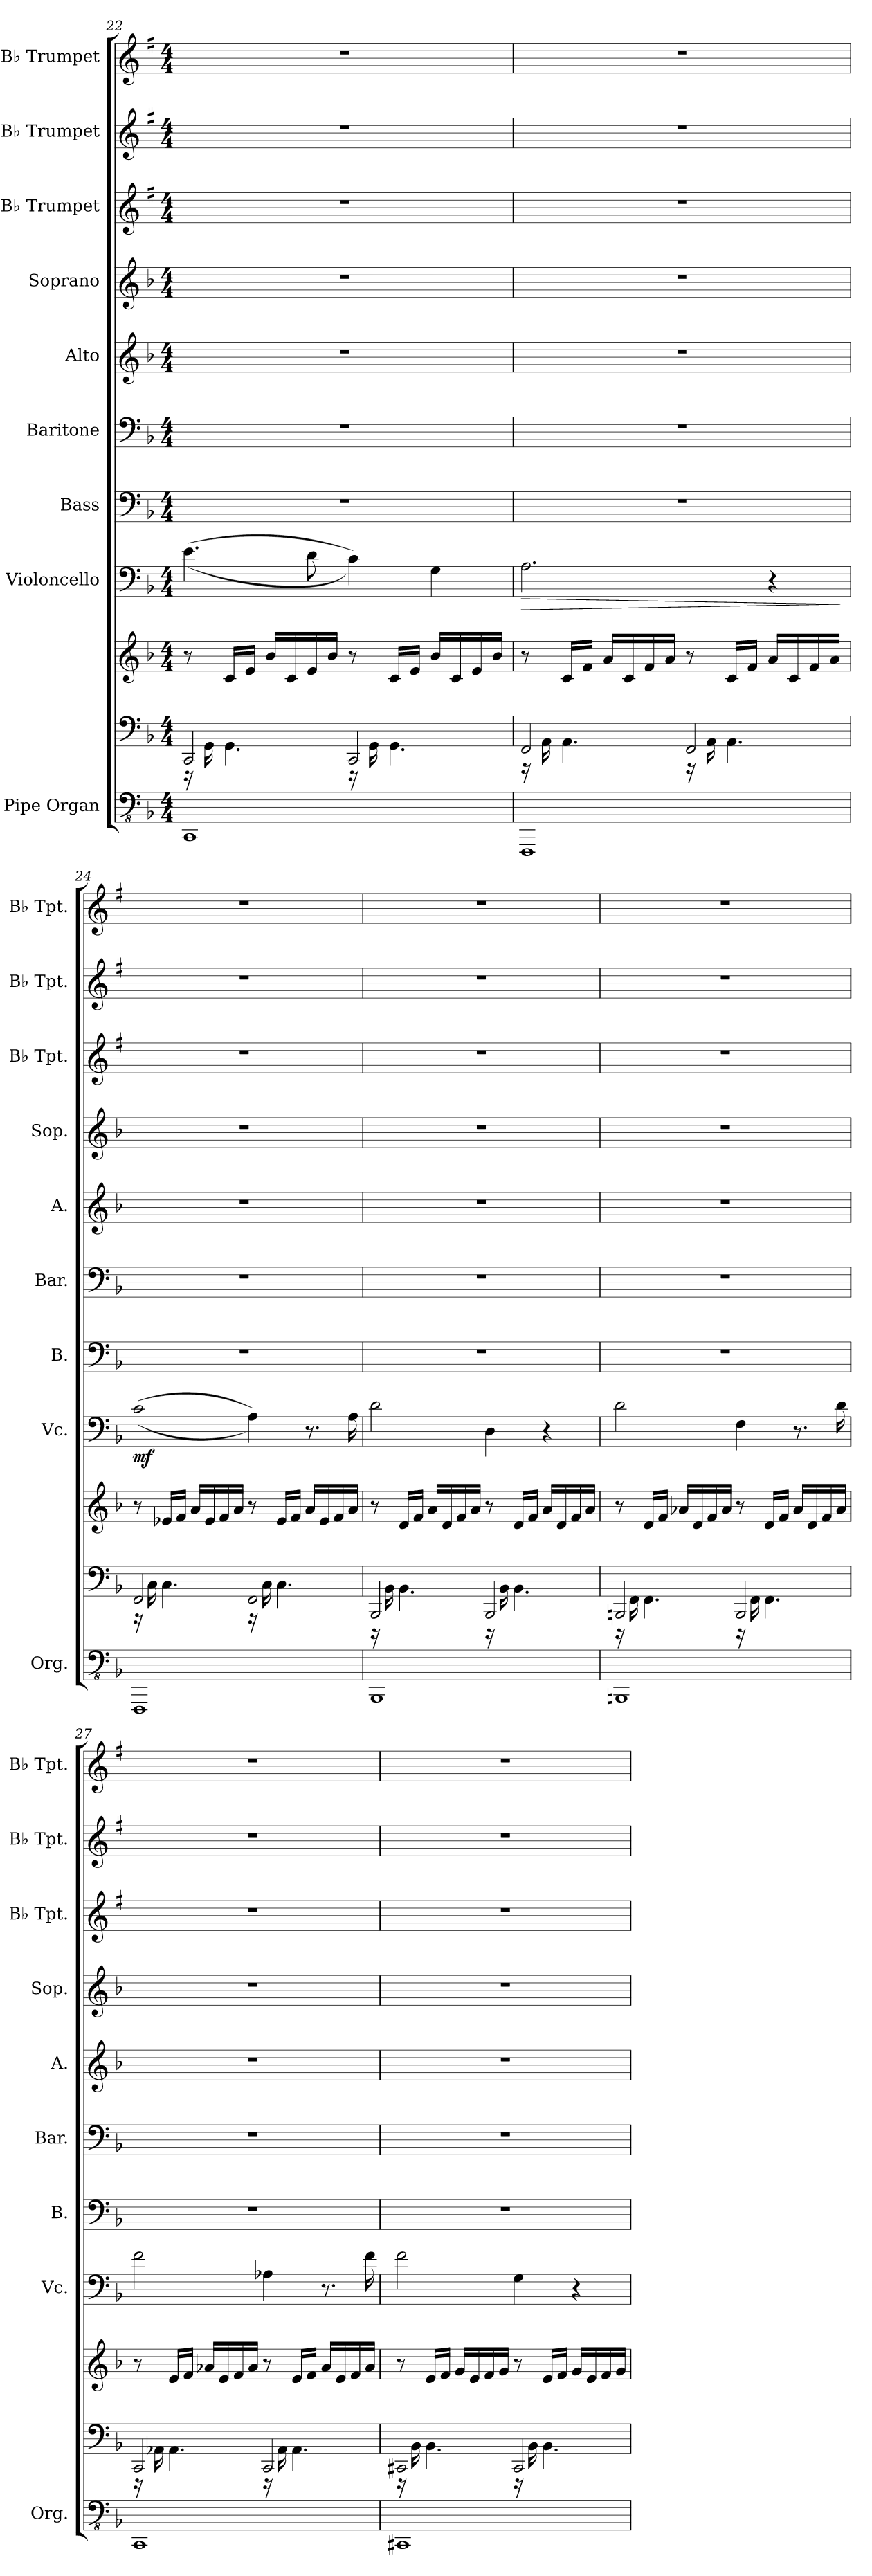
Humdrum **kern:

**kern	**kern	**kern	**kern	**dynam	**kern	**kern	**kern	**kern	**kern	**kern	**kern
*part9	*part9	*part9	*part8	*part8	*part7	*part6	*part5	*part4	*part3	*part2	*part1
*staff11	*staff10	*staff9	*staff8	*staff8	*staff7	*staff6	*staff5	*staff4	*staff3	*staff2	*staff1
*I"Pipe Organ	*	*	*I"Violoncello	*	*I"Bass	*I"Baritone	*I"Alto	*I"Soprano	*I"B♭ Trumpet	*I"B♭ Trumpet	*I"B♭ Trumpet
*I'Org.	*	*	*I'Vc.	*	*I'B.	*I'Bar.	*I'A.	*I'Sop.	*I'B♭ Tpt.	*I'B♭ Tpt.	*I'B♭ Tpt.
*clefFv4	*clefF4	*clefG2	*clefF4	*	*clefF4	*clefF4	*clefG2	*clefG2	*clefG2	*clefG2	*clefG2
*	*	*	*	*	*	*	*	*	*ITrd1c2	*ITrd1c2	*ITrd1c2
*k[b-]	*k[b-]	*k[b-]	*k[b-]	*	*k[b-]	*k[b-]	*k[b-]	*k[b-]	*k[b-]	*k[b-]	*k[b-]
*M4/4	*M4/4	*M4/4	*M4/4	*	*M4/4	*M4/4	*M4/4	*M4/4	*M4/4	*M4/4	*M4/4
=22	=22	=22	=22	=22	=22	=22	=22	=22	=22	=22	=22
*	*^	*	*	*	*	*	*	*	*	*	*
1CCC	2CC/	16r	8r	(>(>4.e\	.	1r	1r	1r	1r	1r	1r	1r
.	.	16GG\	.	.	.	.	.	.	.	.	.	.
.	.	4.GG\	16c/LL	.	.	.	.	.	.	.	.	.
.	.	.	16e/JJ	.	.	.	.	.	.	.	.	.
.	.	.	16b-/LL	.	.	.	.	.	.	.	.	.
.	.	.	16c/	.	.	.	.	.	.	.	.	.
.	.	.	16e/	8d\	.	.	.	.	.	.	.	.
.	.	.	16b-/JJ	.	.	.	.	.	.	.	.	.
.	2CC/	16r	8r	4c\))	.	.	.	.	.	.	.	.
.	.	16GG\	.	.	.	.	.	.	.	.	.	.
.	.	4.GG\	16c/LL	.	.	.	.	.	.	.	.	.
.	.	.	16e/JJ	.	.	.	.	.	.	.	.	.
.	.	.	16b-/LL	4G\	.	.	.	.	.	.	.	.
.	.	.	16c/	.	.	.	.	.	.	.	.	.
.	.	.	16e/	.	.	.	.	.	.	.	.	.
.	.	.	16b-/JJ	.	.	.	.	.	.	.	.	.
=23	=23	=23	=23	=23	=23	=23	=23	=23	=23	=23	=23	=23
!	!	!	!	!	!LO:HP:b	!	!	!	!	!	!	!
1FFFF	2FF/	16r	8r	2.A\	>	1r	1r	1r	1r	1r	1r	1r
.	.	16AA\	.	.	.	.	.	.	.	.	.	.
.	.	4.AA\	16c/LL	.	.	.	.	.	.	.	.	.
.	.	.	16f/JJ	.	.	.	.	.	.	.	.	.
.	.	.	16a/LL	.	.	.	.	.	.	.	.	.
.	.	.	16c/	.	.	.	.	.	.	.	.	.
.	.	.	16f/	.	.	.	.	.	.	.	.	.
.	.	.	16a/JJ	.	.	.	.	.	.	.	.	.
.	2FF/	16r	8r	.	.	.	.	.	.	.	.	.
.	.	16AA\	.	.	.	.	.	.	.	.	.	.
.	.	4.AA\	16c/LL	.	.	.	.	.	.	.	.	.
.	.	.	16f/JJ	.	.	.	.	.	.	.	.	.
.	.	.	16a/LL	4r	.	.	.	.	.	.	.	.
.	.	.	16c/	.	.	.	.	.	.	.	.	.
.	.	.	16f/	.	.	.	.	.	.	.	.	.
.	.	.	16a/JJ	.	.	.	.	.	.	.	.	.
*	*v	*v	*	*	*	*	*	*	*	*	*	*
.	.	.	.	]	.	.	.	.	.	.	.
=24	=24	=24	=24	=24	=24	=24	=24	=24	=24	=24	=24
*	*^	*	*	*	*	*	*	*	*	*	*
!	!	!	!	!	!LO:DY:b	!	!	!	!	!	!	!
1FFFF	2FF/	16r	8r	(>(>2c\	mf	1r	1r	1r	1r	1r	1r	1r
.	.	16C\	.	.	.	.	.	.	.	.	.	.
.	.	4.C\	16e-X/LL	.	.	.	.	.	.	.	.	.
.	.	.	16f/JJ	.	.	.	.	.	.	.	.	.
.	.	.	16a/LL	.	.	.	.	.	.	.	.	.
.	.	.	16e-/	.	.	.	.	.	.	.	.	.
.	.	.	16f/	.	.	.	.	.	.	.	.	.
.	.	.	16a/JJ	.	.	.	.	.	.	.	.	.
.	2FF/	16r	8r	4A\))	.	.	.	.	.	.	.	.
.	.	16C\	.	.	.	.	.	.	.	.	.	.
.	.	4.C\	16e-/LL	.	.	.	.	.	.	.	.	.
.	.	.	16f/JJ	.	.	.	.	.	.	.	.	.
.	.	.	16a/LL	8.r	.	.	.	.	.	.	.	.
.	.	.	16e-/	.	.	.	.	.	.	.	.	.
.	.	.	16f/	.	.	.	.	.	.	.	.	.
.	.	.	16a/JJ	16A\	.	.	.	.	.	.	.	.
!!LO:LB:g=z
=25	=25	=25	=25	=25	=25	=25	=25	=25	=25	=25	=25	=25
1BBBB-	2BBB-/	16r	8r	2d\	.	1r	1r	1r	1r	1r	1r	1r
.	.	16BB-\	.	.	.	.	.	.	.	.	.	.
.	.	4.BB-\	16d/LL	.	.	.	.	.	.	.	.	.
.	.	.	16f/JJ	.	.	.	.	.	.	.	.	.
.	.	.	16a/LL	.	.	.	.	.	.	.	.	.
.	.	.	16d/	.	.	.	.	.	.	.	.	.
.	.	.	16f/	.	.	.	.	.	.	.	.	.
.	.	.	16a/JJ	.	.	.	.	.	.	.	.	.
.	2BBB-/	16r	8r	4D\	.	.	.	.	.	.	.	.
.	.	16BB-\	.	.	.	.	.	.	.	.	.	.
.	.	4.BB-\	16d/LL	.	.	.	.	.	.	.	.	.
.	.	.	16f/JJ	.	.	.	.	.	.	.	.	.
.	.	.	16a/LL	4r	.	.	.	.	.	.	.	.
.	.	.	16d/	.	.	.	.	.	.	.	.	.
.	.	.	16f/	.	.	.	.	.	.	.	.	.
.	.	.	16a/JJ	.	.	.	.	.	.	.	.	.
=26	=26	=26	=26	=26	=26	=26	=26	=26	=26	=26	=26	=26
1BBBBn	2BBBn/	16r	8r	2d\	.	1r	1r	1r	1r	1r	1r	1r
.	.	16FF\	.	.	.	.	.	.	.	.	.	.
.	.	4.FF\	16d/LL	.	.	.	.	.	.	.	.	.
.	.	.	16f/JJ	.	.	.	.	.	.	.	.	.
.	.	.	16a-X/LL	.	.	.	.	.	.	.	.	.
.	.	.	16d/	.	.	.	.	.	.	.	.	.
.	.	.	16f/	.	.	.	.	.	.	.	.	.
.	.	.	16a-/JJ	.	.	.	.	.	.	.	.	.
.	2BBB/	16r	8r	4F\	.	.	.	.	.	.	.	.
.	.	16FF\	.	.	.	.	.	.	.	.	.	.
.	.	4.FF\	16d/LL	.	.	.	.	.	.	.	.	.
.	.	.	16f/JJ	.	.	.	.	.	.	.	.	.
.	.	.	16a-/LL	8.r	.	.	.	.	.	.	.	.
.	.	.	16d/	.	.	.	.	.	.	.	.	.
.	.	.	16f/	.	.	.	.	.	.	.	.	.
.	.	.	16a-/JJ	16d\	.	.	.	.	.	.	.	.
=27	=27	=27	=27	=27	=27	=27	=27	=27	=27	=27	=27	=27
1CCC	2CC/	16r	8r	2f\	.	1r	1r	1r	1r	1r	1r	1r
.	.	16AA-X\	.	.	.	.	.	.	.	.	.	.
.	.	4.AA-\	16e/LL	.	.	.	.	.	.	.	.	.
.	.	.	16f/JJ	.	.	.	.	.	.	.	.	.
.	.	.	16a-X/LL	.	.	.	.	.	.	.	.	.
.	.	.	16e/	.	.	.	.	.	.	.	.	.
.	.	.	16f/	.	.	.	.	.	.	.	.	.
.	.	.	16a-/JJ	.	.	.	.	.	.	.	.	.
.	2CC/	16r	8r	4A-X\	.	.	.	.	.	.	.	.
.	.	16AA-\	.	.	.	.	.	.	.	.	.	.
.	.	4.AA-\	16e/LL	.	.	.	.	.	.	.	.	.
.	.	.	16f/JJ	.	.	.	.	.	.	.	.	.
.	.	.	16a-/LL	8.r	.	.	.	.	.	.	.	.
.	.	.	16e/	.	.	.	.	.	.	.	.	.
.	.	.	16f/	.	.	.	.	.	.	.	.	.
.	.	.	16a-/JJ	16f\	.	.	.	.	.	.	.	.
=28	=28	=28	=28	=28	=28	=28	=28	=28	=28	=28	=28	=28
1CCC#X	2CC#X/	16r	8r	2f\	.	1r	1r	1r	1r	1r	1r	1r
.	.	16BB-\	.	.	.	.	.	.	.	.	.	.
.	.	4.BB-\	16e/LL	.	.	.	.	.	.	.	.	.
.	.	.	16f/JJ	.	.	.	.	.	.	.	.	.
.	.	.	16g/LL	.	.	.	.	.	.	.	.	.
.	.	.	16e/	.	.	.	.	.	.	.	.	.
.	.	.	16f/	.	.	.	.	.	.	.	.	.
.	.	.	16g/JJ	.	.	.	.	.	.	.	.	.
.	2CC#/	16r	8r	4G\	.	.	.	.	.	.	.	.
.	.	16BB-\	.	.	.	.	.	.	.	.	.	.
.	.	4.BB-\	16e/LL	.	.	.	.	.	.	.	.	.
.	.	.	16f/JJ	.	.	.	.	.	.	.	.	.
.	.	.	16g/LL	4r	.	.	.	.	.	.	.	.
.	.	.	16e/	.	.	.	.	.	.	.	.	.
.	.	.	16f/	.	.	.	.	.	.	.	.	.
.	.	.	16g/JJ	.	.	.	.	.	.	.	.	.
*	*v	*v	*	*	*	*	*	*	*	*	*	*
=	=	=	=	=	=	=	=	=	=	=	=
*-	*-	*-	*-	*-	*-	*-	*-	*-	*-	*-	*-
